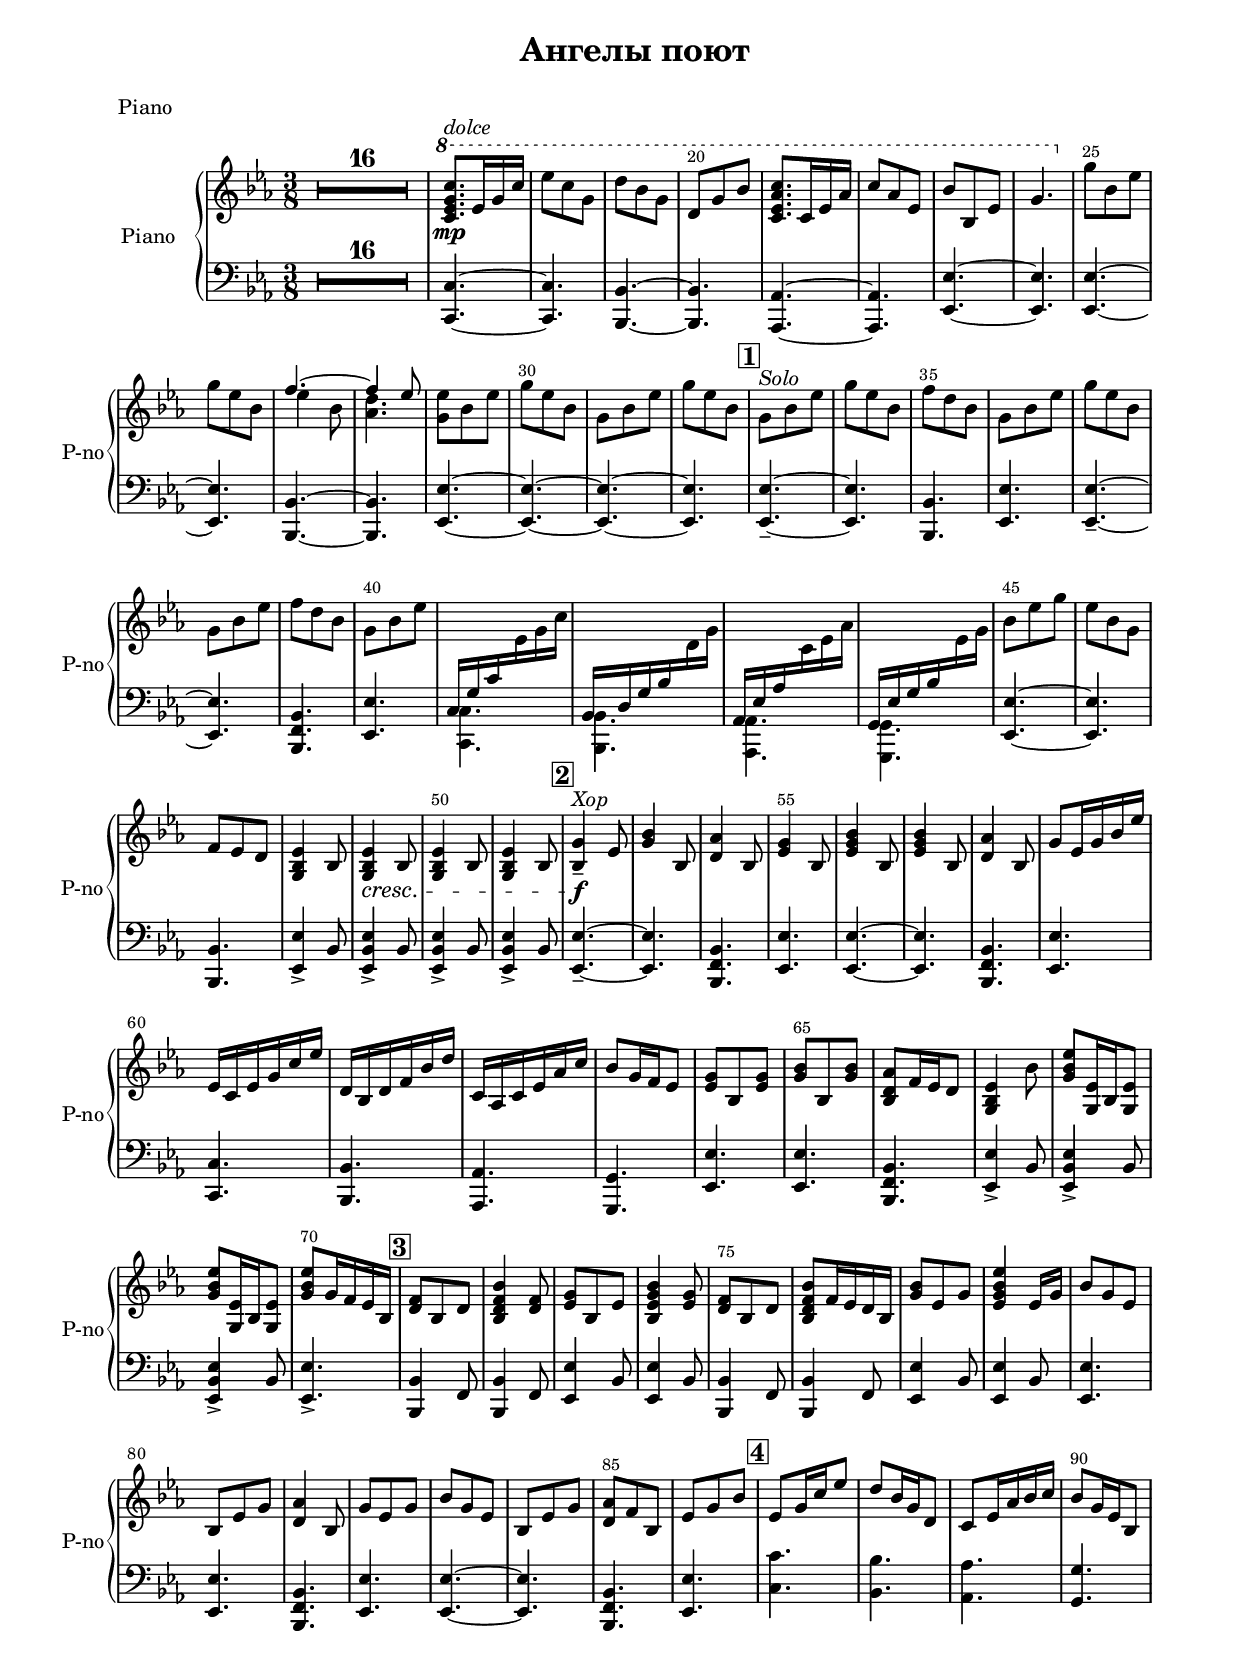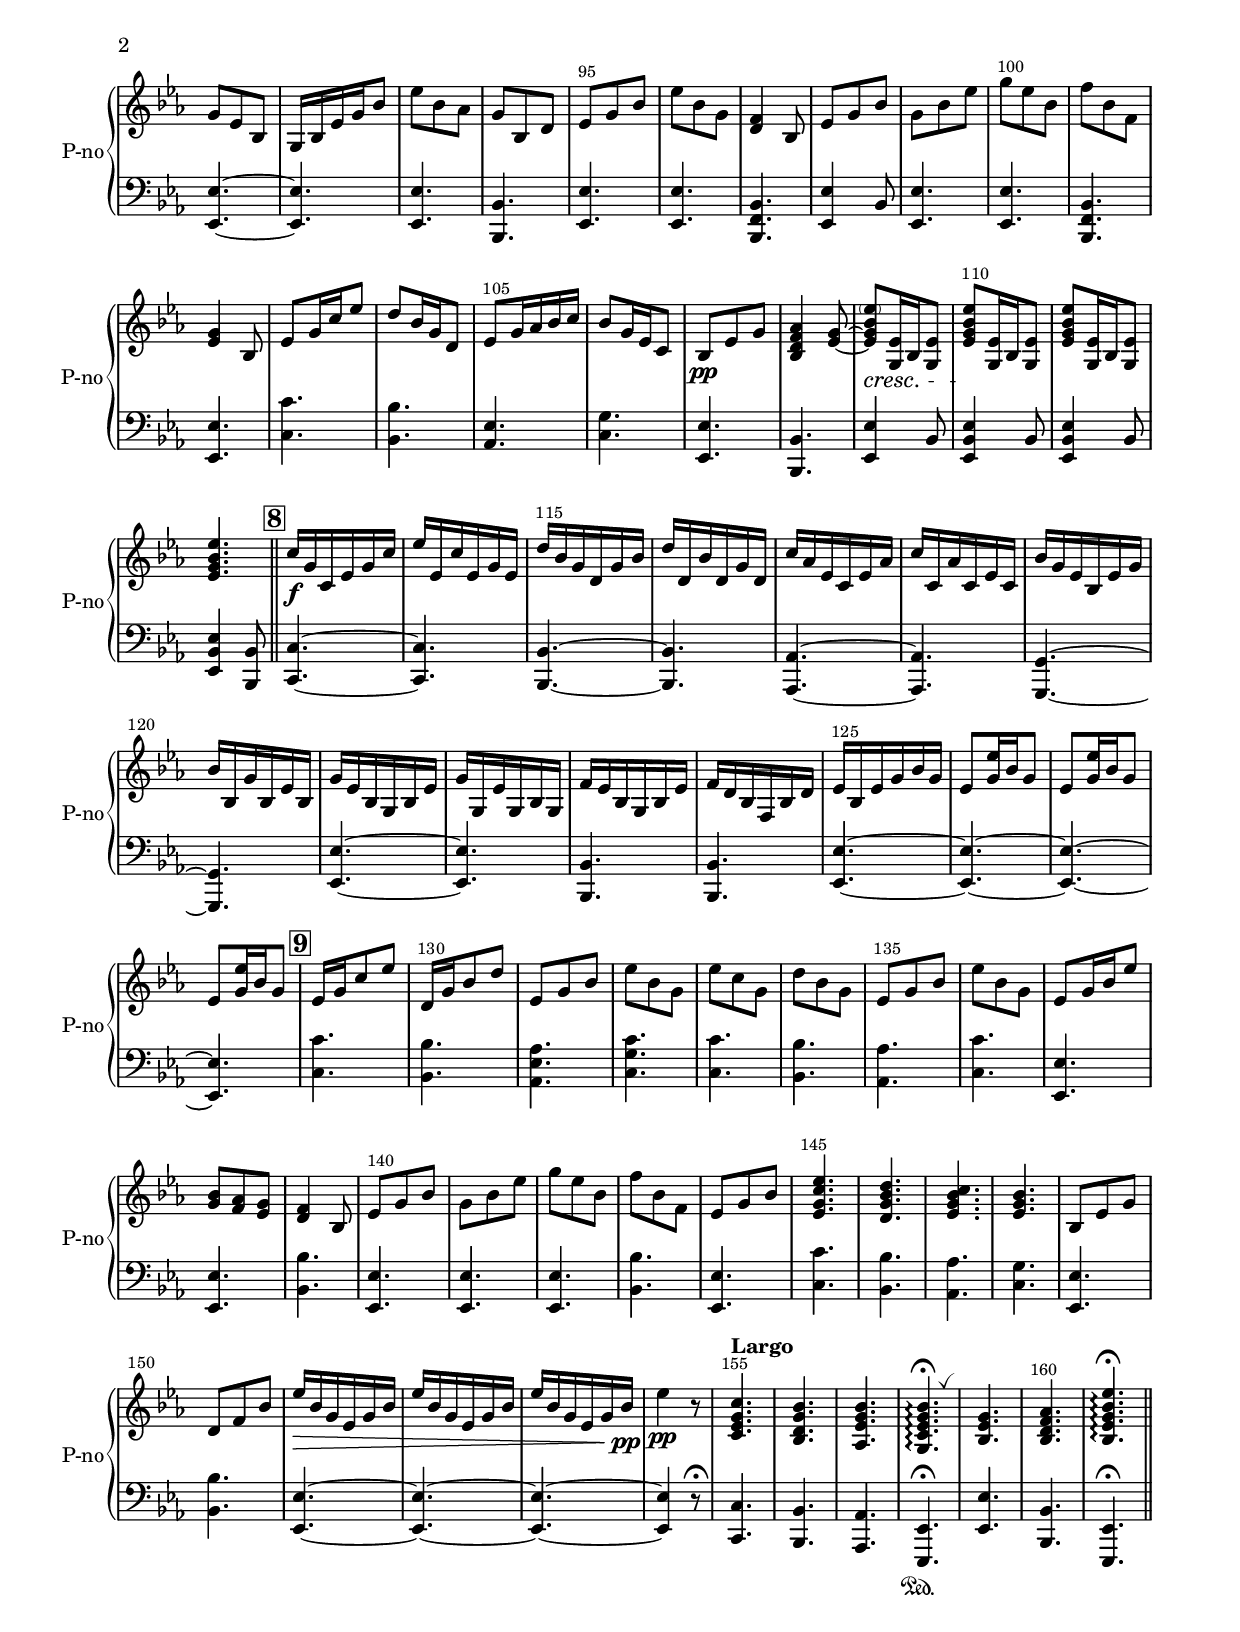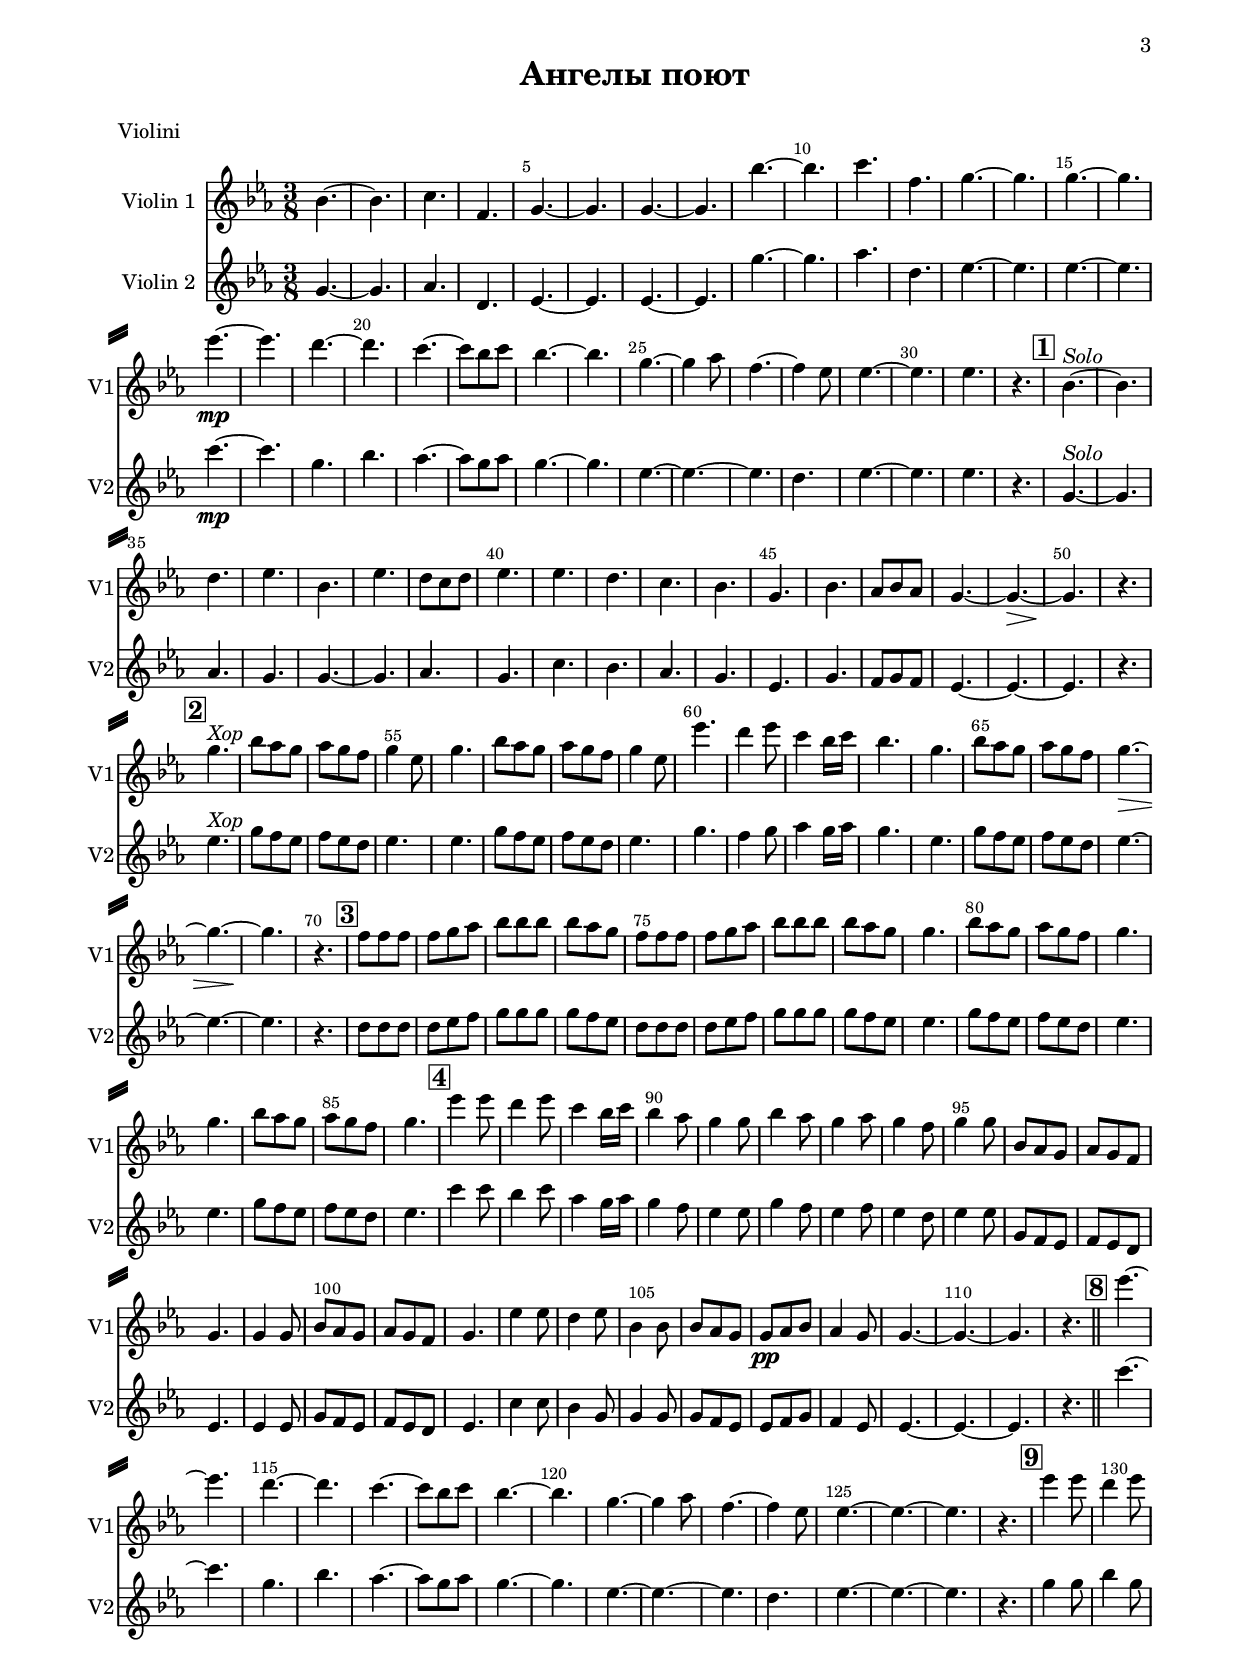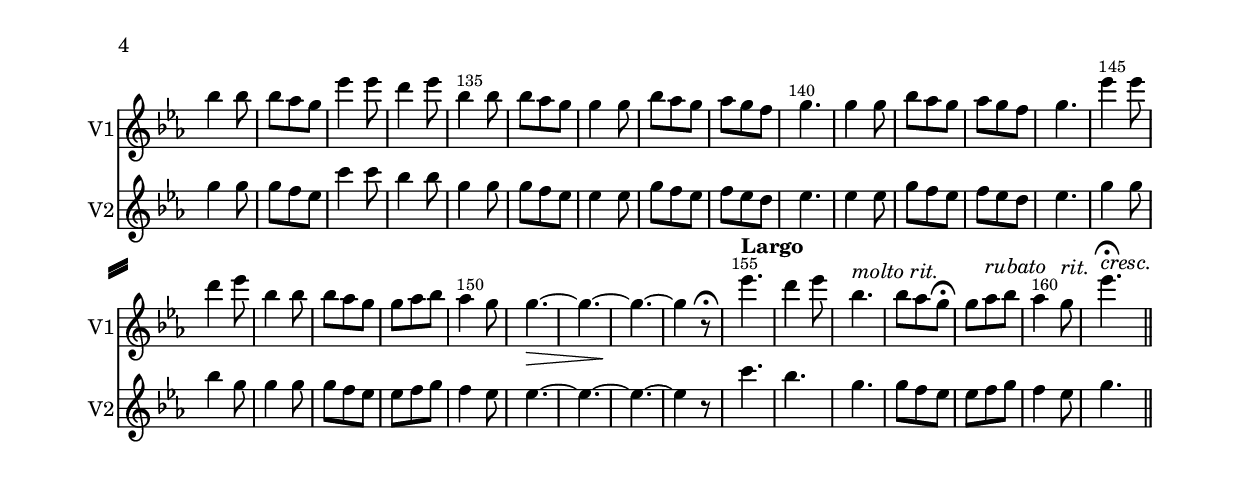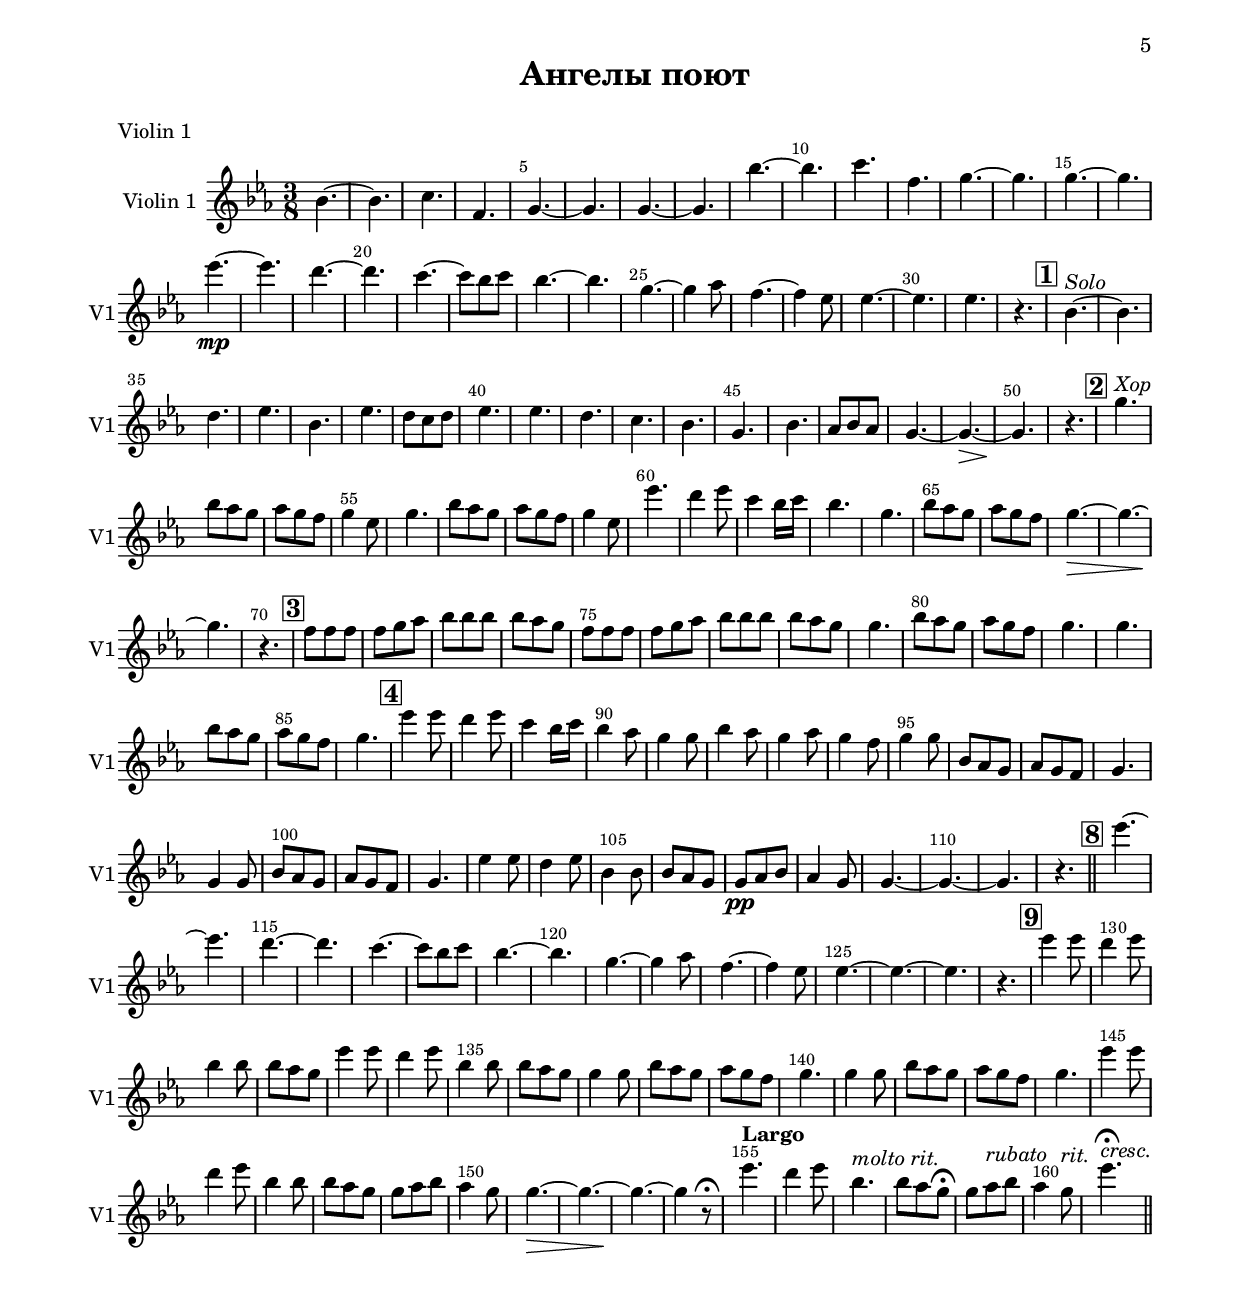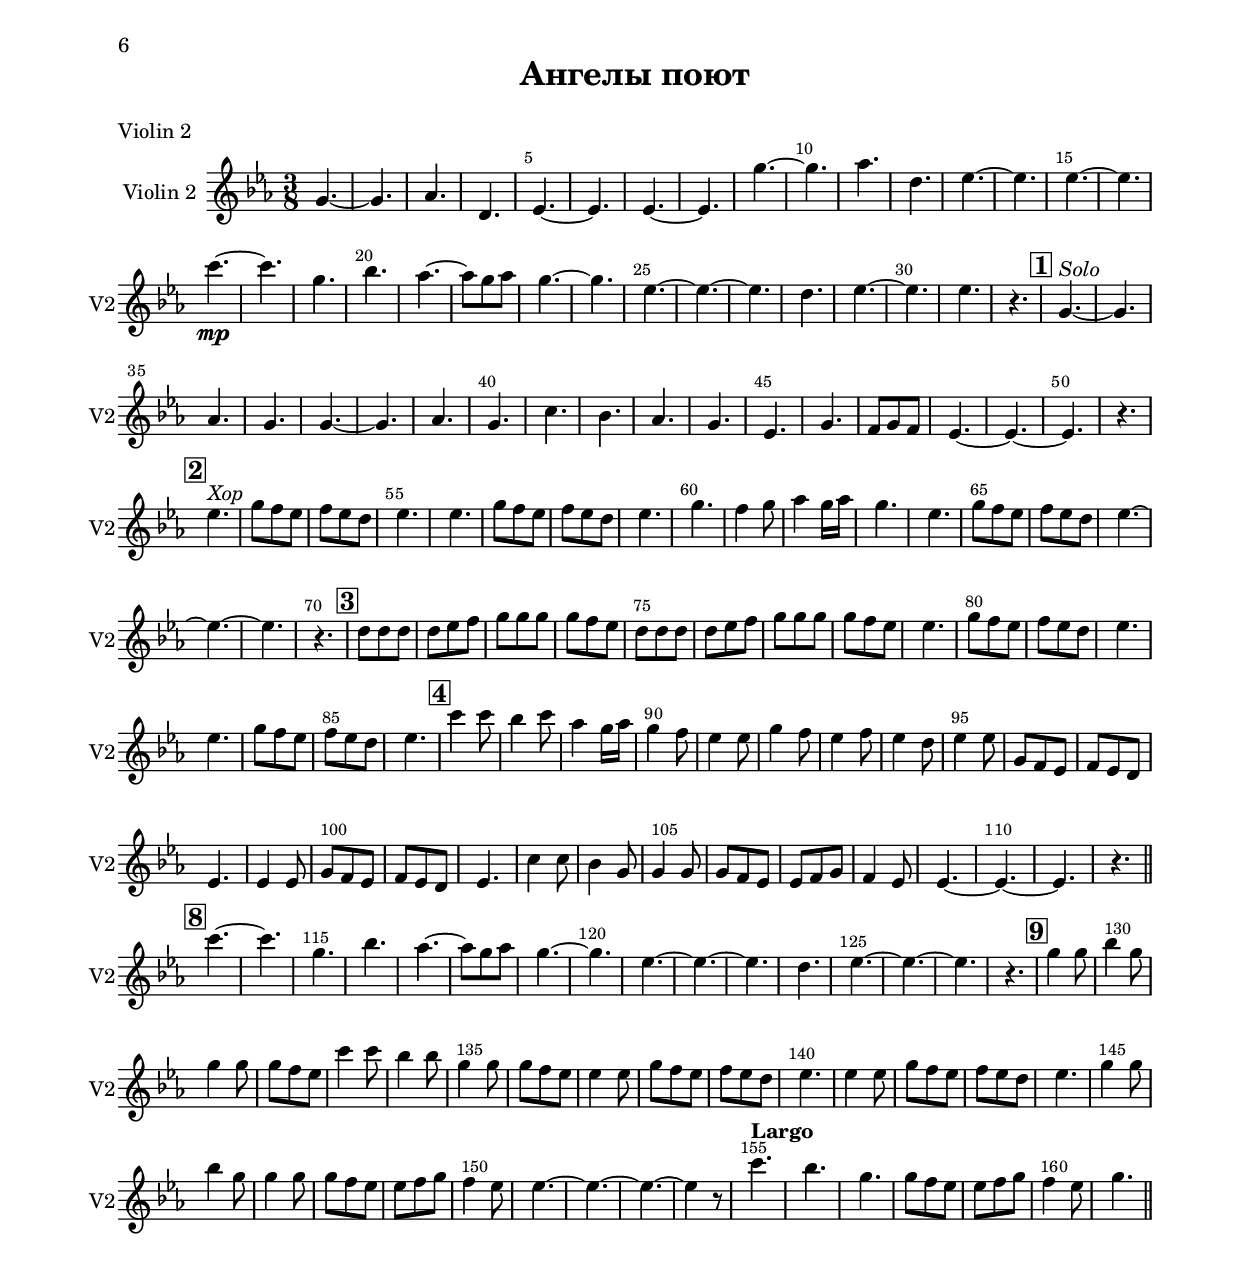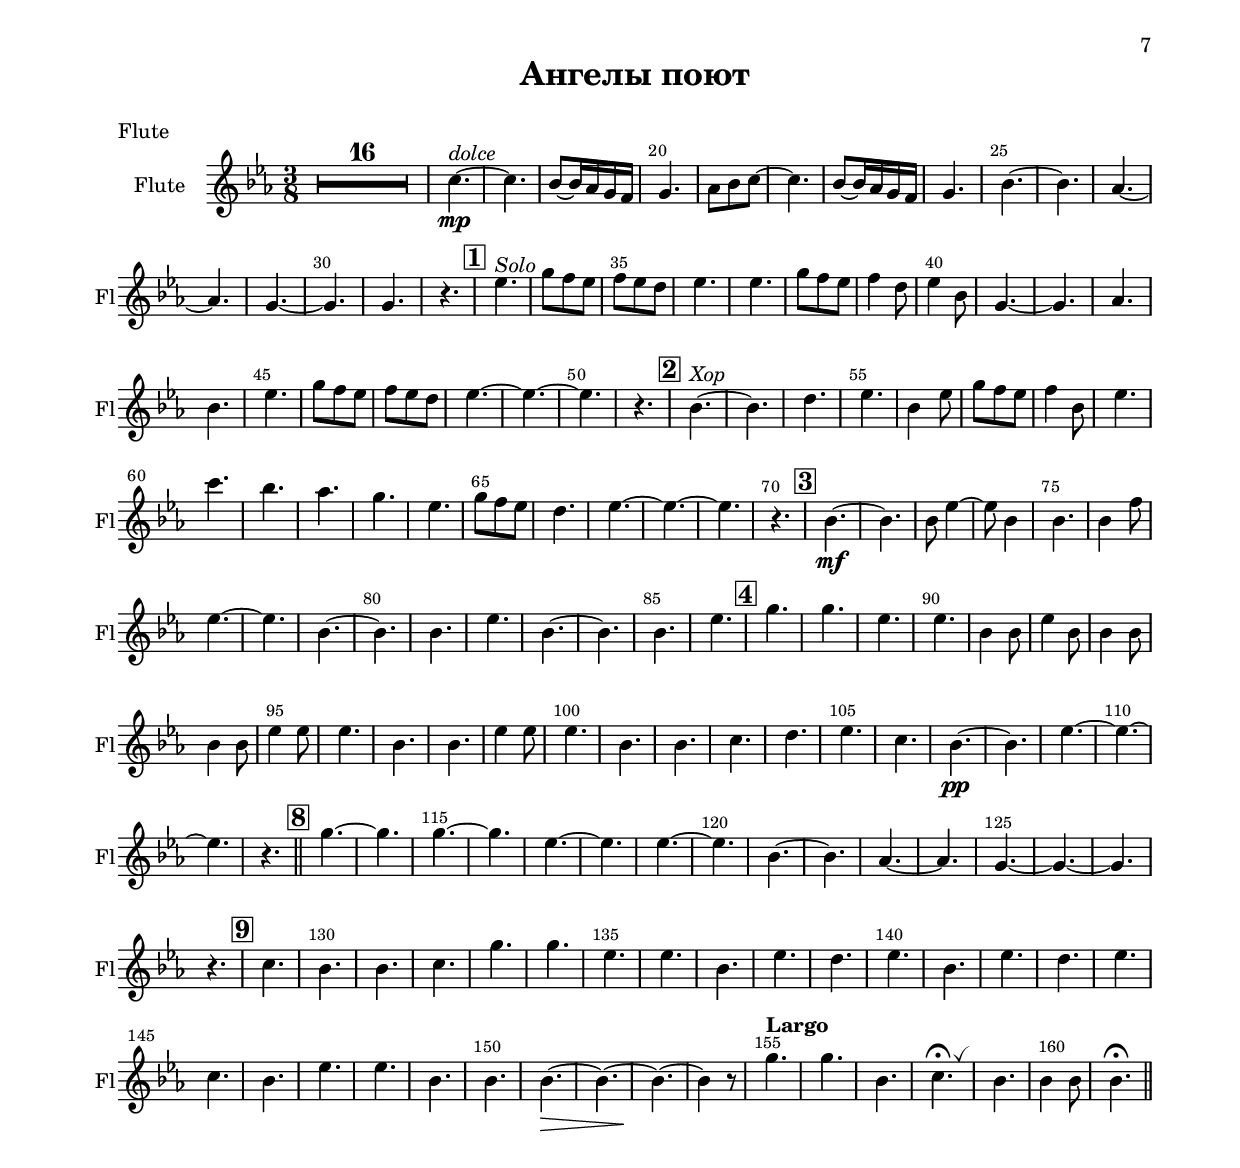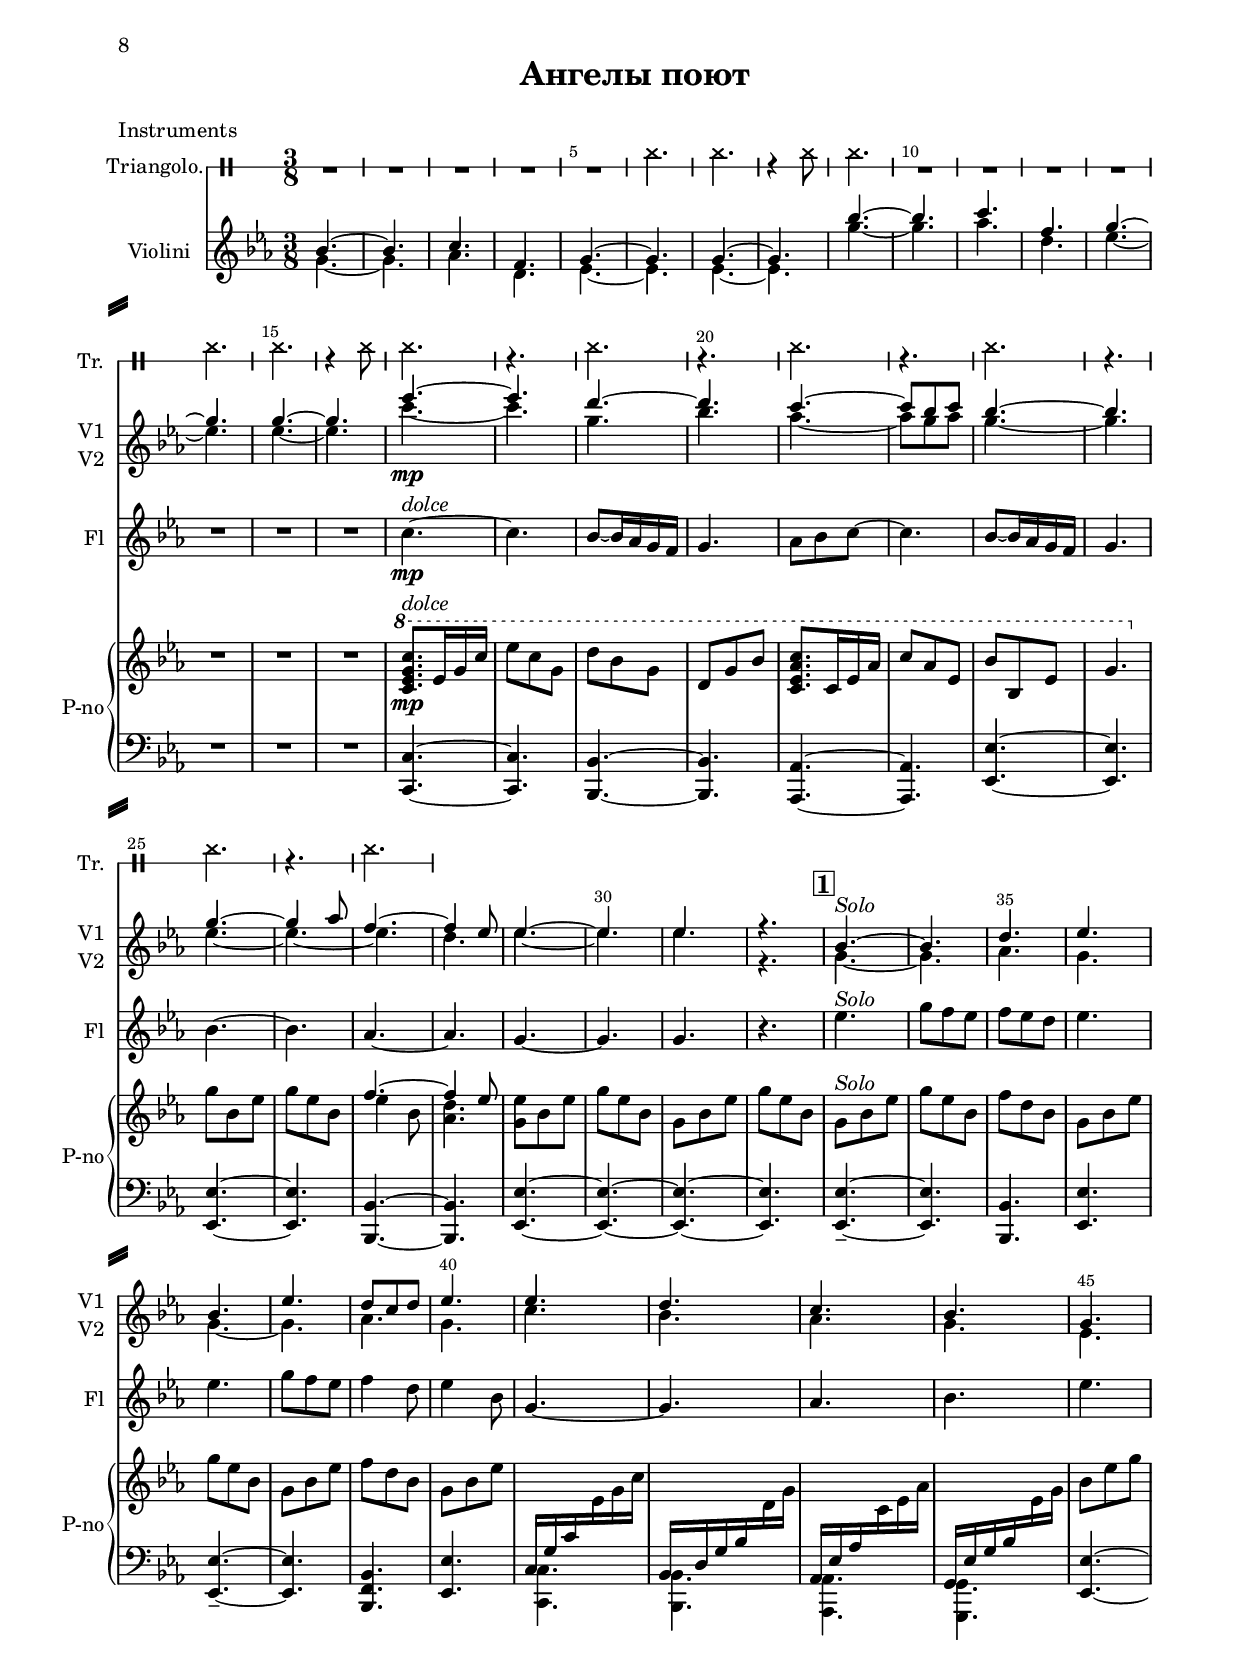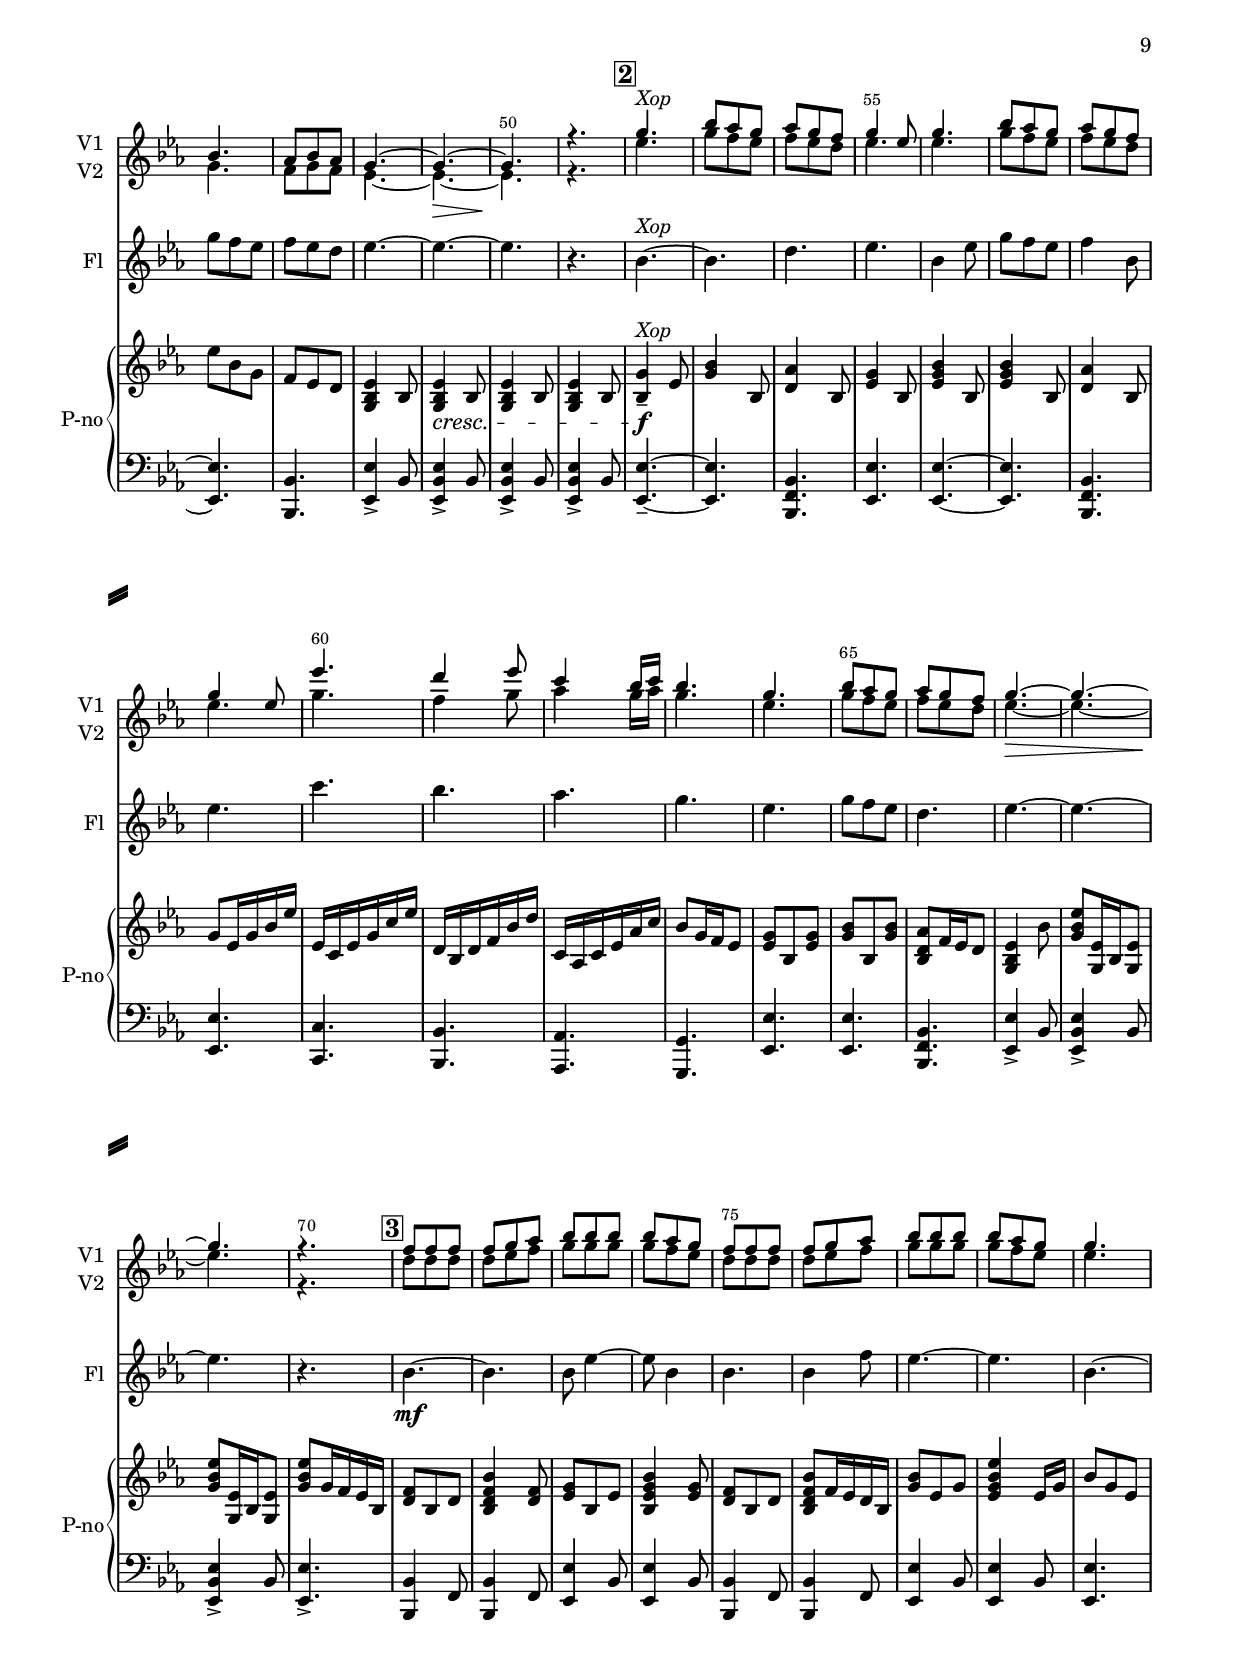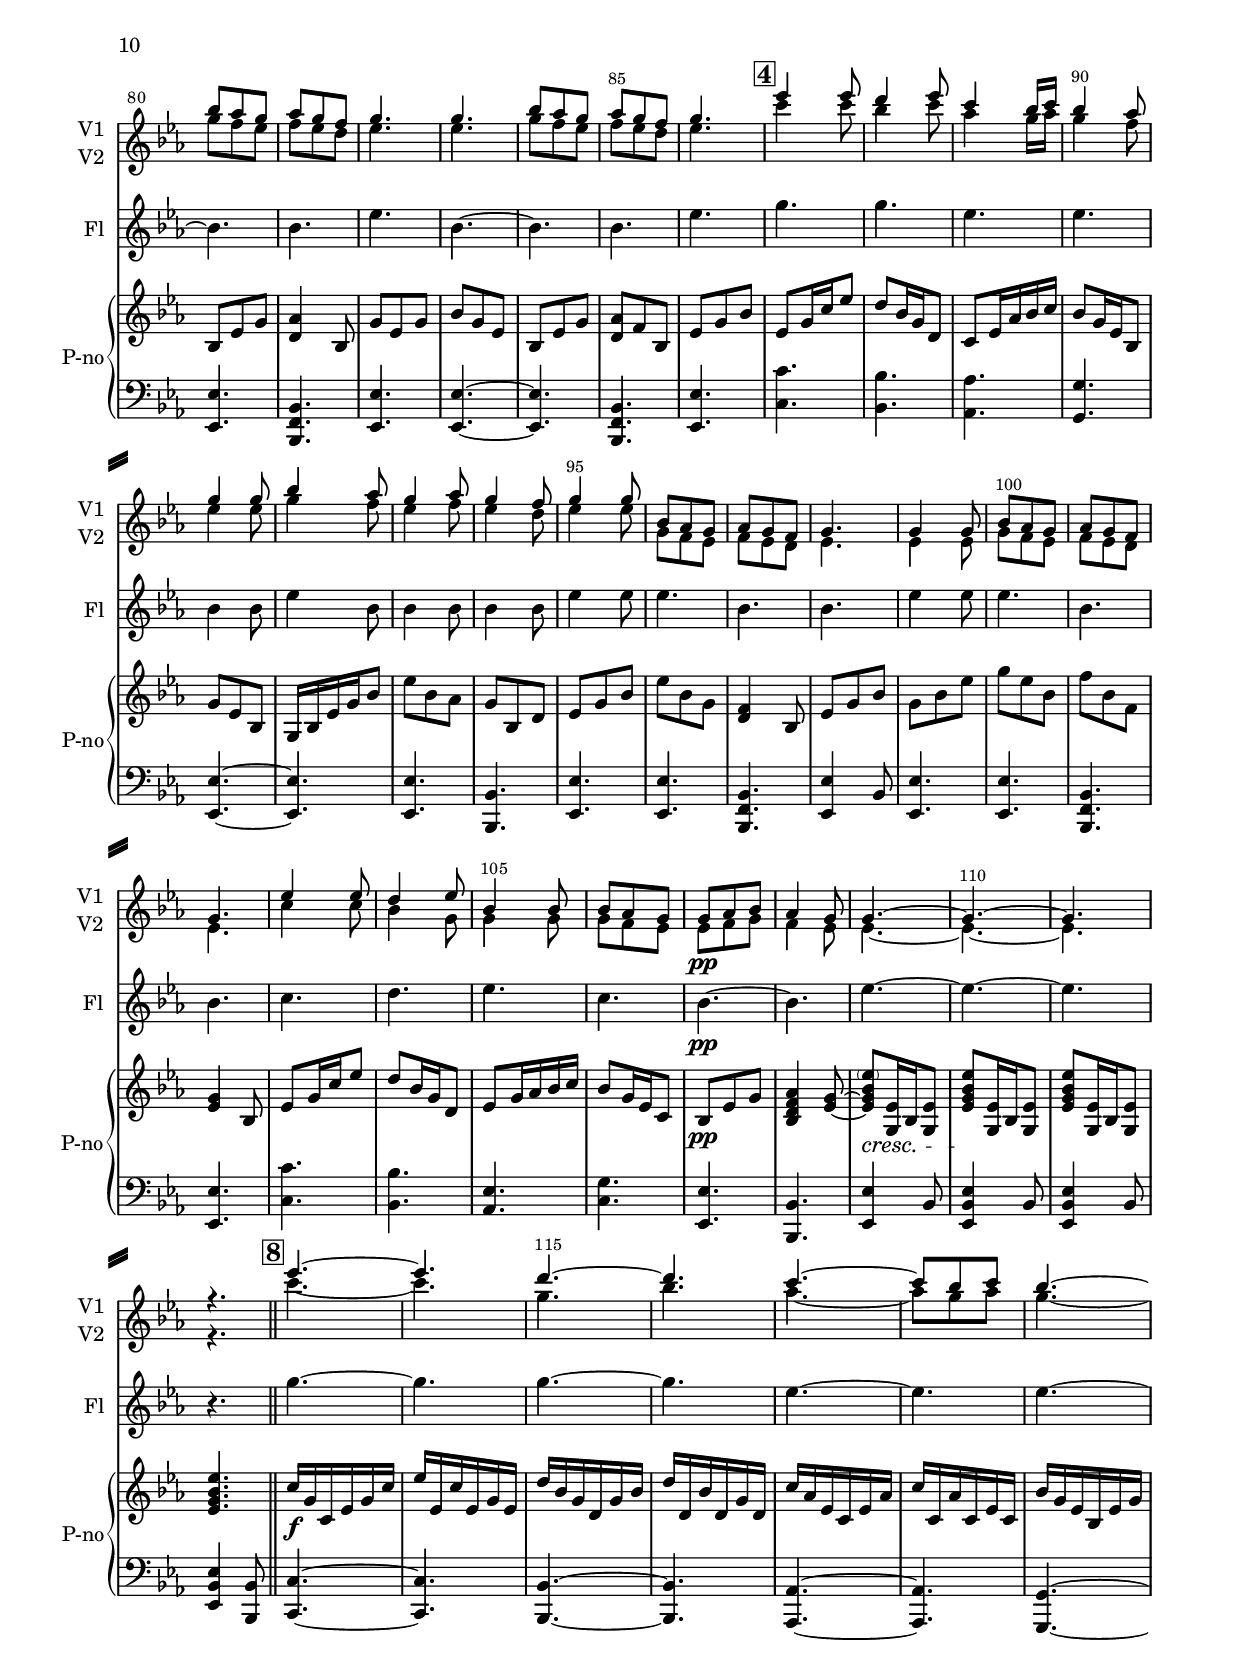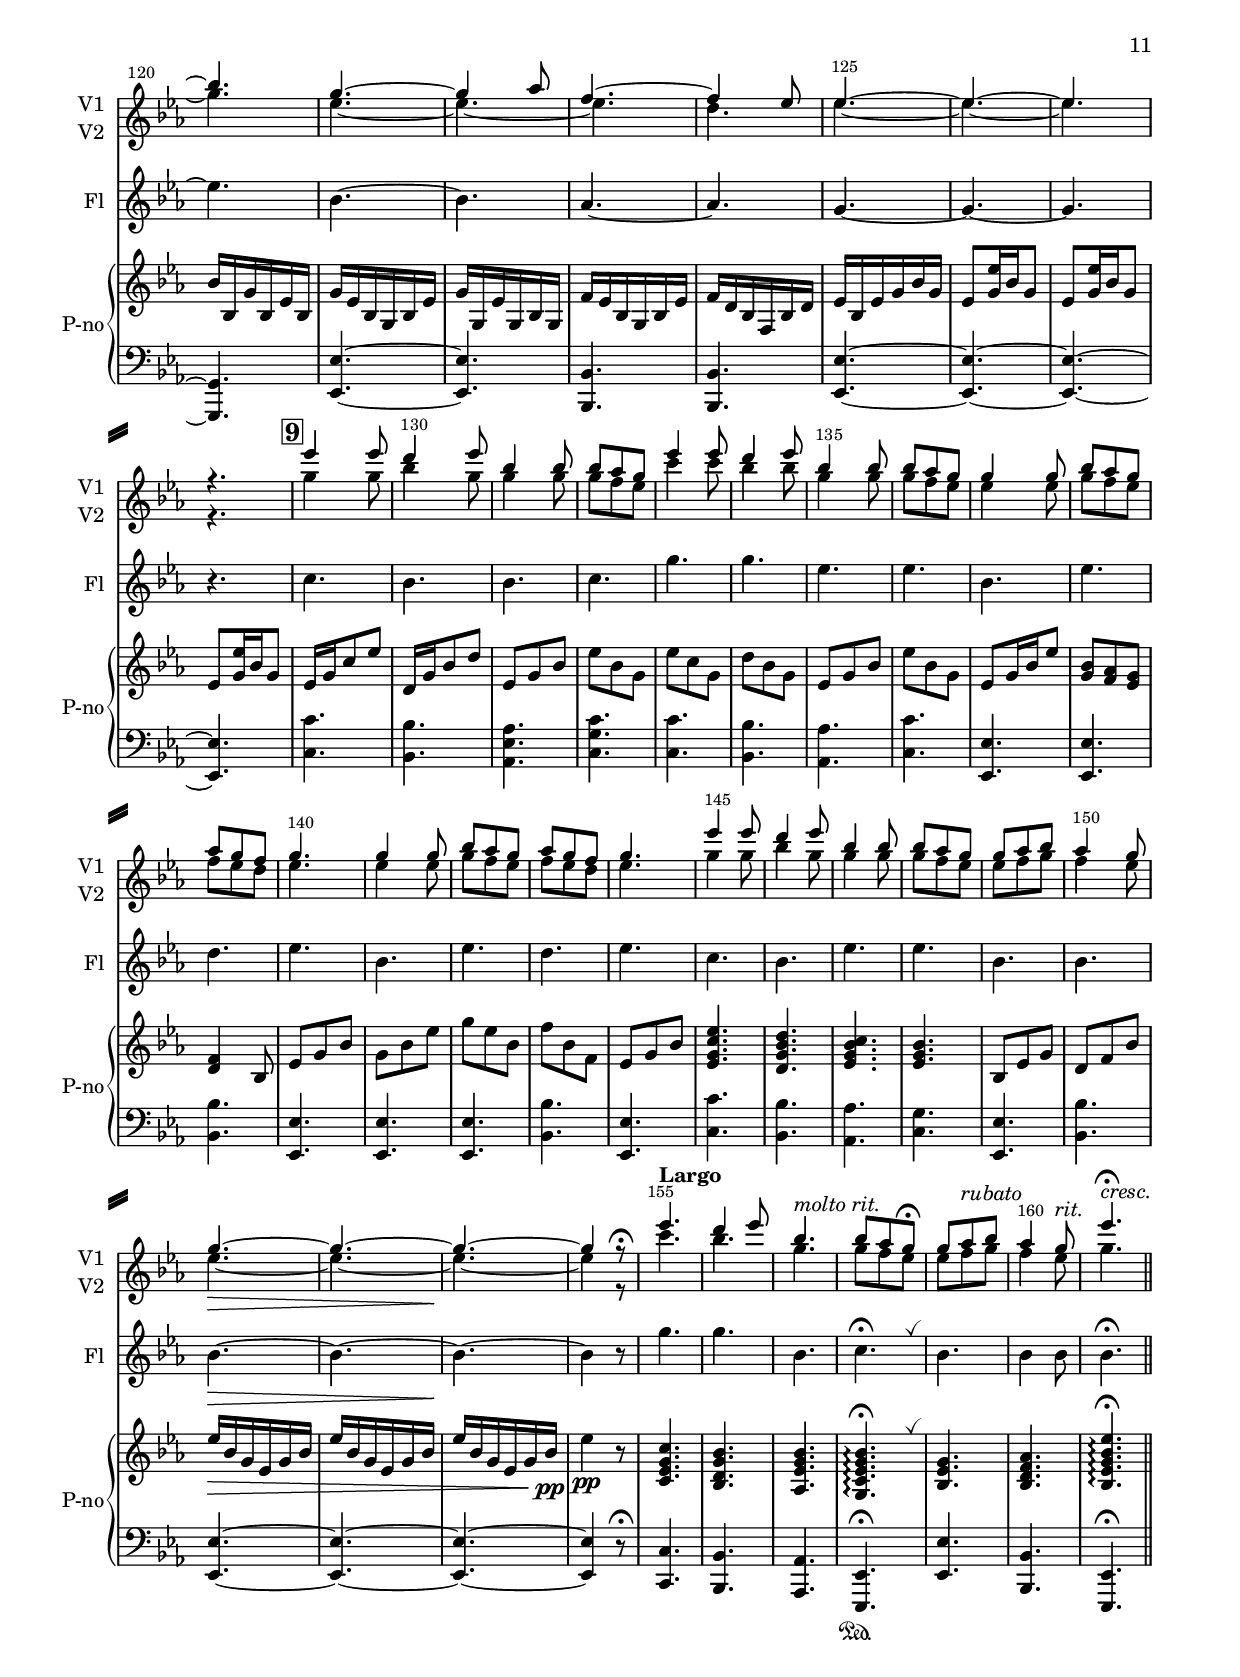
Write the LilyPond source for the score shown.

\version "2.24.0"

% закомментируйте строку ниже, чтобы получался pdf с навигацией
%#(ly:set-option 'point-and-click #f)
#(ly:set-option 'midi-extension "mid")
#(set-default-paper-size "a4")
#(set-global-staff-size 18)

\header {
  title = "Ангелы поют"
  subtitle = " "
  %opus = "№ 140"
  %composer = \markup { \column { "т.: Йозеф Мор, 1816г" "м.: Франц Грубер, 1818г" }}
  %arranger = "перелож для см. хора"
  % Удалить строку версии LilyPond 
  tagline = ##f
}

\paper {
  top-margin = 10
  left-margin = 20
  right-margin = 15
  bottom-margin = 14
  indent = 15
  %system-separator-markup = \slashSeparator
  %ragged-bottom = ##f
}

%make visible number of every 2-nd bar
secondbar = {
  \override Score.BarNumber.break-visibility = #end-of-line-invisible
  \override Score.BarNumber.X-offset = #1
  \override Score.BarNumber.self-alignment-X = #LEFT
  \set Score.barNumberVisibility = #(every-nth-bar-number-visible 5)
}

globali = {
  \key e \major
  \time 3/8
  \secondbar
  \set Score.skipBars = ##t
  \override MultiMeasureRest.expand-limit = #3
}

global = {
  \globali
  \autoBeamOff
}

%use this as temporary line break
abr = { \break }

% uncommend next line when finished
abr = {}

%once hide accidental (runaround for cadenza
nat = { \once \hide Accidental }
breathes = { \once \override BreathingSign.text = \markup { \musicglyph "scripts.tickmark" } \breathe }

markss = \relative c' {
  \set Score.rehearsalMarkFormatter = #format-mark-box-numbers
  s4.*16
  s4.\mp
  s4.*15
  \mark 1
  s4.^\markup\italic"Solo"
  
  s4.*18
  \mark 2
  s4.^\markup\italic"Хор"
  s4.*18
  \mark 3
  s4.*16
  \mark 4
  s4.*26
  \tag #'BR { 
  \mark 5
  s4.^\markup\bold "Ярко"
  s4.*18
  \mark 6
  s4.*16
  \mark 7
  s4.*26
  }
  \tag #'NOBR { 
  \bar "||" }
  \mark 8
  s4.*16
  \mark 9
  s4.*26
  \tempo "Largo"
  s4.*7
  \bar "||"
}

cimbpart = \drummode {
  R4.*5
  hh4.
  hh4.
  r4 hh8
  hh4.
  R4.*4
  hh4.
  hh4.
  r4 hh8
  hh4.
  r
  hh
  r
  hh
  r
  hh
  r
  hh
  r
  hh
}

drumPart = \new DrumStaff  \with {
        instrumentName = "Triangolo."
        shortInstrumentName = "Tr."
        midiInstrument = "tinkle bell"
%        drumStyleTable = #percussion-style
        \override StaffSymbol.line-count = #1
%        \hide Stem
      }
{
  \cimbpart
}


violinone = \relative c'' {
  \globali
  b4.~ |
  b |
  cis |
  fis, |
  gis~ |
  gis |
  gis~ |
  gis |
  b'~ |
  b |
  cis |
  fis, |
  gis~ |
  gis |
  gis~ |
  gis |
  
  
 % \ottava #1
  e'4.~ |
  e |
  dis~ |
  dis |
  cis ~ |
  cis8 b cis |
  b4.~ | 
  b \abr
 % \ottava #0
  
  gis4.~ |
  gis4 a8 |
  fis4.~ |
  fis4 e8 |
  e4.~ |
  e | \abr
  
  e4. |
  r |
  b~ |
  b |
  dis |
  e | \abr
  
  % page 2
  b |
  e |
  dis8 cis dis |
  e4. |
  e |
  dis | \abr
  
  cis |
  b |
  gis |
  b |
  a8 b a |
  gis4.~ | \abr
  
  gis~\> |
  gis\! |
  r |
  gis' |
  b8 a gis |
  a gis fis | \abr
  
  % page 3
  gis4 e8 |
  gis4. |
  b8 a gis |
  a gis fis |
  gis4 e8 |
  %\ottava 1 
  e'4. |
  dis4 e8 | \abr
  
  cis4 b16 cis |
  b4. |
  gis |
  b8 a gis |
  a gis fis |
  gis4.~\> |
  gis~ | \abr
  
  gis\! | 
  %\ottava 0
  r |
  %\ottava 1
  fis8 fis fis |
  fis gis a |
  b b b |
  b a gis | \abr
  
  % page 4
  fis fis fis |
  fis gis a |
  b b b |
  b a gis |
  gis4. |
  b8 a gis | \abr
  
  a gis fis |
  gis4. |
  gis |
  b8 a gis |
  a gis fis |
  gis4. |
  e'4 e8 | \abr
  
  dis4 e8 |
  cis4 b16 cis |
  b4 a8 |
  gis4 gis8 |
  b4 a8 |
  gis4 a8 |
  gis4 fis8 | \abr
  
  % page 5
  gis4 gis8 |
  %\ottava 0
  b, a gis |
  a gis fis |
  gis4. |
  gis4 gis8 |
  b a gis | \abr
  
  a gis fis |
  gis4. |
  e'4 e8 |
  dis4 e8 |
  b4 b8 |
  b a gis | \abr
  
  gis\pp a b |
  a4 gis8 |
  gis4.~ |
  gis~ |
  gis |
  r | \abr
  
  %page 6
  \tag #'BR {  gis'4.\f |
  b8 a gis |
  a gis fis |
  gis4 e8 |
  gis4. |
  b8 a gis | \abr
  
  a gis fis |
  gis4 e8 |
  e'4. |
  dis4 e8 |
  cis4 b16 cis |
  b4. | \abr
  
  gis4. |
  b8 a gis |
  a gis fis |
  gis4.~ |
  gis~ |
  gis | \abr
  
  % page 7
  r4.
  fis8 fis fis |
  fis gis a |
  b b b |
  b a gis |
  fis fis fis | \abr
  
  fis gis a |
  b b b |
  b a gis |
  gis4. |
  b8 a gis |
  a gis fis | \abr
  
  gis4. |
  gis |
  b8 a gis |
  a gis fis |
  gis4. |
  e4 e8 | \abr
  
  %page 8
  dis4 dis8 |
  cis4 b16 cis |
  b4 a8 |
  gis4 gis8 |
  b4 a8 |
  gis4 a8 | \abr
  
  gis4 fis8 |
  gis'4 gis8 |
  b a gis |
  a gis fis |
  gis4. |
  gis4 gis8 | \abr
  
  b a gis |
  a gis fis |
  gis4. |
  e'4 e8 |
  dis4 e8 |
  b4 b8 | \abr
  
  %page 9
  b a gis |
  gis a b |
  a4 gis8 |
  gis4.~\> |
  gis~ |
  gis\! | \abr
  
  r } |
  %\ottava 1
  e'4.~ |
  e |
  dis~ |
  dis |
  cis~ | \abr
  
  cis8 b cis |
  b4.~ |
  b | 
  %\ottava 0 |
  gis4.~ |
  gis4 a8 |
  fis4.~ | \abr
  
  %page 10
  fis4 e8 |
  e4.~ |
  e ~ |
  e |
  r |
  %\ottava 1 
  e'4 e8 | \abr
  
  dis4 e8 |
  b4 b8 |
  b a gis |
  e'4 e8 |
  dis4 e8 |
  b4 b8 | \abr
  
  b a gis |
  gis4 gis8 |
  b a gis |
  a gis fis |
  gis4. |
  gis4 gis8 | \abr
  
  %page 11
  b a gis |
  a gis fis |
  gis4. |
  e'4 e8 |
  dis4 e8 |
  b4 b8 | \abr
  
  b a gis |
  gis a b |
  a4 gis8 |
  gis4.~\> |
  gis~ |
  gis~\! | \abr
  
  gis4 r8\fermata |
  e'4. |
  dis4 e8 |
  b4.^\markup\italic"molto rit." |
  b8 a gis\fermata |
  gis a^\markup\italic"rubato" b |
  a4 gis8^\markup\italic"rit." |
  e'4.\fermata^\markup\italic"cresc." |
  \bar "||"
  
}

violintwo = \relative c'' {
  \globali
  gis4.~ |
  gis |
  a |
  dis, |
  e~ |
  e |
  e~ |
  e |
  gis'~ |
  gis |
  a |
  dis, |
  e~ |
  e |
  e~ |
  e |
  
  
  
  cis'4.~ |
  cis |
  gis |
  b |
  a~ |
  a8 gis a |
  gis4.~
  gis
  
  e4.~ |
  e~ |
  e |
  dis |
  e~ |
  e
  
  e |
  r |
  gis,~ |
  gis |
  a |
  gis |
  
  gis~ |
  gis |
  a |
  gis |
  cis |
  b |
  
  a |
  gis |
  e |
  gis |
  fis8 gis fis |
  e4.~ |
  
  e~ |
  e |
  r |
  e' |
  gis8 fis e |
  fis e dis |
  
  %page 3
  e4. |
  e |
  gis8 fis e |
  fis e dis |
  e4. |
  gis  |
  fis4 gis8 |
  
  a4 gis16 a |
  gis4. |
  e |
  gis8 fis e |
  fis e dis |
  e4.~ |
  e~ |
  
  e |
  r |
  dis8 dis dis |
  dis e fis |
  gis gis gis |
  gis fis e |
  
  %page 4
  dis dis dis |
  dis e fis |
  gis gis gis |
  gis fis e |
  e4. |
  gis8 fis e |
  
  fis e dis |
  e4. |
  e |
  gis8 fis e |
  fis e dis |
  e4. 
  cis'4 cis8 |
  
  b4 cis8 |
  a4 gis16 a |
  gis4 fis8 |
  e4 e8 |
  gis4 fis8 |
  e4 fis8 |
  e4 dis8 |
  
  %page 5
  e4 e8 |
  gis,8 fis e |
  fis e dis |
  e4. |
  e4 e8 |
  gis fis e |
  
  fis e dis |
  e4. |
  cis'4 cis8 |
  b4 gis8 |
  gis4 gis8 |
  gis fis e |
  
  e fis gis |
  fis4 e8 |
  e4.~ |
  e~ |
  e |
  r |
  
  %page 6
  \tag #'BR {  e'4. |
  gis8 fis e |
  fis e dis |
  e4. |
  e |
  gis8 fis e |
  
  fis e dis |
  e4. |
  gis |
  fis4 gis8 |
  a4 gis16 a |
  gis4. |
  
  e4. |
  gis8 fis e |
  fis e dis |
  e4.~ |
  e~ |
  e |
  
  %page 7
  r |
  dis8 dis dis |
  dis e fis |
  gis gis gis |
  gis fis e |
  dis dis dis |
  
  dis e fis |
  gis gis gis |
  gis fis e |
  e4. |
  gis8 fis e |
  fis e dis |
  
  e4. |
  e |
  gis8 fis e |
  fis e dis |
  e4. |
  gis,4 gis8 |
  
  %page 8
  b4 gis8 |
  a4 gis16 a |
  gis4 fis8 |
  e4 e8 |
  gis4 fis8 |
  e4 fis8 |
  
  e4 dis8 |
  e'4 e8 |
  gis fis e |
  fis e dis |
  e4. |
  e4 e8 |
  
  gis fis e |
  fis e dis |
  e4. |
  gis4 gis8 |
  b4 gis8 |
  gis4 gis8 |
  
  %page 9
  gis fis e |
  e fis gis |
  fis4 e8 |
  e4.~ |
  e~ |
  e |
  
  r } |
  cis'4.~ |
  cis |
  gis |
  b |
  a~ |
  
  a8 gis a |
  gis4.~ |
  gis |
  e~ |
  e~ |
  e |
  
  %page 10
  dis4. |
  e~ |
  e~ |
  e |
  r |
  gis4 gis8 |
  
  b4 gis8 |
  gis4 gis8|
  gis fis e |
  cis'4 cis8 |
  b4 b8 |
  gis4 gis8 |
  
  gis fis e |
  e4 e8 |
  gis fis e |
  fis e dis |
  e4. |
  e4 e8 |
  
  %page 11
  gis fis e |
  fis e dis |
  e4. | gis4 gis8 |
  b4 gis8 |
  gis4 gis8 |
  
  gis fis e |
  e fis gis |
  fis4 e8 |
  e4.~ |
  e~ |
  e~ |
  
  e4 r8 |
  cis'4. |
  b |
  gis |
  gis8 fis e |
  e fis gis |
  fis4 e8 |
  gis4.
}

flute = \relative c'' {
  \globali
  R4.*16
  
  cis4.~^\markup\italic"dolce" |
  cis |
  b8~ b16 a gis fis |
  gis4. |
  a8 b cis~ |
  cis4. |
  b8~ b16 a gis fis |
  gis4.
  
  b4.~ 
  b |
  a~ |
  a |
  gis~ |
  gis
  
  gis |
  r |
  e' |
  gis8 fis e |
  fis e dis |
  e4.
  
  %page 2
  e4. |
  gis8 fis e |
  fis4 dis8 |
  e4 b8 |
  gis4.~ |
  gis |
  
  a |
  b |
  e |
  gis8 fis e |
  fis e dis |
  e4.~ |
  
  e~ |
  e |
  r |
  b~ |
  b |
  dis |
  
  %page 3
  e |
  b4 e8 |
  gis fis e |
  fis4 b,8 |
  e4. |
  cis' |
  b |
  
  a |
  gis |
  e |
  gis8 fis e |
  dis4. |
  e~ |
  e ~ |
  
  e |
  r |
  b4.\mf~ |
  b |
  b8 e4~ |
  e8 b4 |
  
  %page 4
  b4. |
  b4 fis'8 |
  e4.~ |
  e |
  b~ |
  b |
  
  b |
  e |
  b~ |
  b |
  b |
  e |
  gis |
  
  gis |
  e |
  e |
  b4 b8 |
  e4 b8 |
  b4 b8 |
  b4 b8 |
  
  %page 5
  e4 e8 |
  e4. |
  b |
  b |
  e4 e8 |
  e4. |
  
  b |
  b |
  cis |
  dis |
  e |
  cis |
  
  b\pp~ |
  b |
  e~ |
  e~ |
  e |
  r
  
  %page 6
  \tag #'BR {  b4.\f |
  e |
  dis8 e fis |
  e4. |
  b |
  e |
  
  dis8 e fis |
  e4 b8 |
  cis4. |
  b |
  a |
  e' |
  
  b~ |
  b |
  dis8 e fis |
  e4.~ |
  e~ |
  e |
  
  %page 7
  r |
  b~ |
  b |
  e~ |
  e8 b4 |
  b4.~ |
  
  b4 fis'8 |
  e4. |
  e |
  b~ |
  b |
  dis8 e fis |
  
  e4. |
  b |
  e |
  dis8 e fis |
  e4. |
  cis |
  
  %page 8
  b |
  e~ |
  e |
  e~ |
  e~ |
  e |
  
  b |
  e4 e8 |
  gis fis e |
  fis e dis |
  e4. |
  e4 e8 |
  
  gis fis e |
  fis e dis |
  e4. |
  cis' |
  gis |
  e |
  
  %page 9
  b |
  b |
  dis |
  e~ |
  e~ |
  e |
  
  r } |
  gis4.~ |
  gis |
  gis~ |
  gis |
  e~ |
  
  e |
  e~ |
  e |
  b~ |
  b |
  a~ |
  
  %page 10
  a |
  gis~ |
  gis~ |
  gis |
  r |
  cis |
  
  b |
  b |
  cis |
  gis' |
  gis |
  e |
  
  e |
  b |
  e |
  dis |
  e |
  b
  
  %page 11
  e |
  dis |
  e |
  cis |
  b |
  e |
  
  e |
  b |
  b |
  b~\> |
  b~ |
  b~\! |
  
  b4 r8
  gis'4. |
  gis |
  b, |
  cis\fermata  \breathes |
  b |
  b4 b8 |
  b4.\fermata
}

toleft = \change Staff="left"
toright = \change Staff="right"

toup = { \showStaffSwitch \toright}
todown = { \hideStaffSwitch \toleft}

right = \relative c'' {
  \globali
  R4.*16
  \ottava 1
  <cis e gis cis>8.^\markup\italic"dolce" e16 gis cis |
  e8 cis gis |
  dis' b gis |
  dis gis b |
  <cis, e a cis>8. cis16 e a |
  cis8 a e |
  b' b, e |
  gis4.
  \ottava 0
  
  gis8 b, e |
  gis e b |
  << fis'4.~ \\ {e4 b8 } >>
  << {fis'4 e8 } \\ <dis a>4. >>
  <e gis,>8 b e |
  gis e b |
  
  gis8 b e |
  gis e b |
  gis b e |
  gis e b |
  fis' dis b |
  gis b e |
  
    
  %page 2
  gis e b
  gis b e |
  fis dis b |
  gis b e |
  \toleft cis,,16 gis' cis \toright e gis cis |
  \toleft b,, dis gis b \toright dis gis |
  
  \toleft a,, e' a \toright cis e a |
  \toleft gis,, e' gis b \toright e gis |
  b8 e gis |
  e b gis |
  fis e dis |
  <e b gis>4 b8 |
  
  <e b gis>4\cresc b8 |
  <e b gis>4 b8 |
  <e b gis>4 b8 |
  <gis' b,>4--\f e8 |
  <gis b>4 b,8 |
  <dis a'>4 b8 |
    
  %page 3
  <e gis>4 b8 |
  <e gis b>4 b8 |
  <e gis b>4 b8 |
  <dis a'>4 b8 |
  gis'8 e16 gis b e |
  e, cis e gis cis e |
  dis, b dis fis b dis |
  
  cis, a cis e a cis |
  b8 gis16 fis e8 |
  <e gis>8 b <e gis> |
  <gis b> b, <gis' b> |
  <b, dis a'> fis'16 e dis8 |
  <e b gis>4 b'8 |
  <gis b e> <e gis,>16 b <e gis,>8 |
  
  <gis b e> <e gis,>16 b <e gis,>8 |
  <gis b e> gis16 fis e b |
  <dis fis>8 b dis |
  <b dis fis b>4 <dis fis>8 |
  <e gis>8 b e |
  <b e gis b>4 <e gis>8 |
  
  %page 4
  <dis fis> b dis |
  <b dis fis b> fis'16 e dis b |
  <gis' b>8 e gis |
  <e gis b e>4 e16 gis |
  b8 gis e |
  b e gis |
  
  <a dis,>4 b,8 |
  gis'8 e gis |
  b gis e |
  b e gis |
  <dis a'> fis b, |
  e gis b |
  e, gis16 cis e8 |
  
  dis8 b16 gis dis8 |
  cis8 e16 a b cis |
  b8 gis16 e b8 |
  gis' e b |
  gis16 b e gis b8 |
  e8 b a |
  gis b, dis |
  
  %page 5
  e8 gis b |
  e b gis |
  <fis dis>4 b,8 |
  e gis b |
  gis b e |
  gis e b |
  
  fis' b, fis |
  <e gis>4 b8 |
  e8 gis16 cis e8 |
  dis8 b16 gis dis8 |
  e8 gis16 a b cis |
  b8 gis16 e cis8 |
  
  b8\pp e gis |
  <a fis dis b>4 <gis e>8~ |
  <e gis b \parenthesize e>\cresc <e gis,>16 b <e gis,>8 |
  <e gis b e>8\! <e gis,>16 b <e gis,>8 |
  <e gis b e>8 <e gis,>16 b <e gis,>8 |
  <e gis b e>4. |
  
  %page 6
  \tag #'BR {  gis8\f b e |
  gis e b |
  fis' dis b |
  gis b e |
  gis e b |
  gis b e |
  
  fis dis b |
  e b gis |
  e gis cis |
  dis b gis |
  a cis e |
  b gis e |
  
  b e16 gis b8 |
  e b gis |
  fis b dis |
  <gis, b e> <e gis,>16 b <e gis,>8 |
  <gis b e> <e gis,>16 b <e gis,>8 |
  <gis b e> <e gis,>16 b <e gis,>8 |
  
  %page 7
  <gis b e>4 e8 |
  <dis fis> b dis |
  <b dis fis b>4 <dis fis>8 |
  <e gis> b e |
  <b e gis b>4 <e gis>8 |
  <dis fis> b dis |
  
  <b e gis b>8 fis'16 e dis b |
  <gis' b>8 e gis |
  <e gis b e>4 e16 gis |
  b8 gis e |
  b e gis |
  <dis a'>4 b8 |
  
  gis' e gis |
  b gis e |
  b e gis |
  <a dis,> fis b, |
  e gis b |
  e, gis16 cis e8 |
  
  %page 8
  dis8 b16 gis dis8 |
  cis e16 a b cis |
  b8 gis16 e b8 |
  gis' e b |
  gis16 b e gis b8 |
  e b a |
  
  gis b, dis |
  e gis b |
  e b gis |
  <dis fis>4 b8 |
  e gis b |
  gis b e |
  
  gis e b |
  e b fis |
  <e gis>4 b8 |
  e gis16 cis e8 |
  dis b16 gis dis8 |
  e gis16 a b cis |
  
  %page 9
  b8 gis16 e cis8 |
  b e gis |
  <a fis dis b>4 << { <gis e>8~ <e gis b e>4 r8 } \\ { s8 r <e gis,>16 b <e gis,>8} >>|
  << { <gis b e>4 r8 } \\ { r8 <e gis,>16 b <e gis,>8 } >>
  << { <gis b e>4 r8 } \\ { r8 <e gis,>16 b <e gis,>8 } >>
  
  <gis b e>4. } |
  cis16\f gis cis, e gis cis  |
  e e, cis' e, gis e |
  dis' b gis dis gis b |
  dis dis, b' dis, gis dis |
  cis' a e cis e a |
  
  cis cis, a' cis, e cis |
  b' gis e b e gis |
  b b, gis' b, e b |
  gis' e b gis b e |
  gis gis, e' gis, b gis |
  fis' e b gis b e |
  
  %page 10
  fis dis b fis b dis |
  e b e gis b gis |
  e8 <gis e'>16 b gis8 |
  e <gis e'>16 b gis8 |
  e <gis e'>16 b gis8 |
  e16 gis cis8 e |
  
  dis,16 gis b8 dis |
  e, gis b |
  e b gis |
  e' cis gis |
  dis' b gis |
  e gis b |
  
  e b gis |
  e gis16 b e8 |
  <b gis> <a fis> <gis e> |
  <fis dis>4 b,8 |
  e8 gis b |
  gis b e |
  
  %page 11
  gis e b |
  fis' b, fis |
  e gis b |
  <e, gis cis e>4. |
  <dis gis b dis> |
  <e gis b cis> |
  
  <e gis b> |
  b8 e gis |
  dis fis b |
  e16\> b gis e gis b |
  e b gis e gis b |
  e b gis e gis b\pp |
  
  e4\pp r8 |
  <cis gis e cis>4. |
  <b gis dis b> |
  <b gis e a,> |
  <b gis e cis gis>\arpeggio\fermata \breathes |
  <gis e b> |
  <a fis dis b> |
  <b, e gis b e>\fermata\arpeggio

}

left = \relative c {
  \globali
  R4.*16
  
  <cis cis,>4.~
  q |
  <b b,>~
  q |
  <a a,>~
  q |
  <e' e,>~
  q
  
  q~ |
  q |
  <b b,>~ |
  q |
  <e e,>~ |
  q~ |
  
  q~
  q |
  q--~ |
  q |
  <b b,> |
  <e e,> |
  
  %page 2
  q--~ |
  q |
  <b fis b,> |
  <e e,> |
  \voiceTwo <cis cis,>
  <b b,> |
  
  <a a,> |
  <gis gis,> |
  \oneVoice
  <e' e,>~ |
  q |
  <b b,> |
  <e e,>4-> b8 |
  
  <e b e,>4-> b8 |
  <e b e,>4-> b8 |
  <e b e,>4-> b8 |
  <e e,>4.--~ |
  q |
  <b fis b,> |
  
  %page 3
  <e e,> |
  q~ |
  q |
  <b fis b,> |
  <e e,> |
  <cis cis,> |
  <b b,> |
  
  <a a,> |
  <gis gis,> |
  <e' e,> |
  q |
  <b fis b,> |
  <e e,>4-> b8 |
  <e b e,>4-> b8 |
  
  <e b e,>4-> b8 |
  <e e,>4.-> |
  <b b,>4 fis8 |
  <b b,>4 fis8 |
  <e' e,>4 b8 |
  <e e,>4 b8 |
  
  %page 4
  <b b,>4 fis8 |
  <b b,>4 fis8 |
  <e' e,>4 b8 |
  <e e,>4 b8 |
  <e e,>4.
  <e e,>
  
  <b fis b,> |
  <e e,> |
  q~ |
  q |
  <b fis b,> |
  <e e,> |
  <cis' cis,> |
  
  <b b,> |
  <a a,> |
  <gis gis,> |
  <e e,>~ |
  q |
  q |
  <b b,> |
  
  %page 5
  <e e,> |
  q |
  <b fis b,> |
  <e e,>4 b8 |
  <e e,>4.
  q |
  
  <b fis b,> |
  <e e,> |
  <cis' cis,> |
  <b b,> |
  <e, a,> |
  <gis cis,> |
  
  <e e,> |
  <b b,> |
  <e e,>4 b8 |
  <e b e,>4 b8 |
  <e b e,>4 b8 |
  <e b e,>4 <b b,>8 |
  
  %page 6
  \tag #'BR {  <e e,>4.->~ |
  q |
  <b fis b,> |
  <e e,> |
  q->~ |
  q |
  
  <b fis b,> |
  <e e,> |
  <cis' cis,> |
  <b b,> |
  <a a,> |
  <gis gis,>
  
  <e e,> |
  q |
  <b fis b,> |
  <e e,>4 b8
  <e b e,>4 b8
  <e b e,>4 b8
  
  %page 7
  <e e,>4. |
  <b fis b,>4 fis8 |
  <b fis b,>4 fis8 |
  <e' e,>4 b8 |
  <e e,>4 b8 |
  <b fis b,>4 fis8 |
  
  <b fis b,>4 fis8 |
  <e' e,>4 b8 |
  <e e,>4 b8 |
  <e e,>4 b8 |
  <e e,>4 b8 |
  <b fis b,>4 fis8 |
  
  <e' e,>4 b8 |
  <e e,>4 b8 |
  <e e,>4.
  <b fis b,>4 fis8 |
  <e' e,>4.
  <cis cis,>
  
  %page 8
  <b' b,> |
  <a a,> |
  <gis gis,> |
  <e e,> |
  q |
  q |
  
  <b' b,> |
  <e, e,> |
  q |
  <b fis b,> |
  <e e,> |
  q |
  
  q |
  <b fis b,> |
  <e e,> |
  <cis' cis,> |
  <b b,> |
  <e, a,> |
  
  %page 9
  <gis cis,> |
  <e e,> |
  <b' b,> |
  <e, e,>4 b8 |
  <e e,>4 b8 |
  <e e,>4 b8 |
  
  <e e,>4. } |
  <cis cis,>4.~ |
  q |
  <b b,>~ |
  q |
  <a a,>~ |
  
  q |
  <gis gis,>~ |
  q |
  <e' e,>~ |
  q |
  <b b,> |
  
  %page 10
  q |
  <e e,>~ |
  q~ |
  q~ |
  q |
  <cis' cis,> |
  
  <b b,> |
  <a e a,> |
  <cis gis cis,> |
  <cis cis,> |
  <b b,> |
  <a a,> |
  
  <cis cis,> |
  <e, e,> |
  q |
  <b' b,> |
  <e, e,> |
  q |
  
  %page 11
  q |
  <b' b,> |
  <e, e,> |
  <cis' cis,> |
  <b b,> |
  <a a,> |
  
  <gis cis,> |
  <e e,> |
  <b' b,> |
  <e, e,>~ |
  q~ |
  q~ |
  
  q4 r8\fermata |
  <cis cis,>4. |
  <b b,> |
  <a a,> |
  <e e,>\fermata\sustainOn |
  <e' e,> |
  <b b,> |
  <e, e,>\fermata 
}  


 
violiniPartOne = \new Staff \with {
  instrumentName = "Violin 1"
  shortInstrumentName = "V1"
  midiInstrument = "violin"
} <<
    \markss
     \oneVoice \violinone
  >>
  
violiniPartTwo = \new Staff \with {
  instrumentName = "Violin 2"
  shortInstrumentName = "V2"
  midiInstrument = "violin"
} <<
    \markss
     \oneVoice \violintwo
  >>

violiniPartS = <<
  \violiniPartOne
  \violiniPartTwo
>>

violiniPart = \new Staff \with {
  instrumentName = "Violini"
  shortInstrumentName = \markup \right-column { "V1" "V2" }
  midiInstrument = "violin"
} <<
    \markss
     \new Voice { \voiceOne \violinone }
     \new Voice { \voiceTwo \violintwo }
  >>

flutePart = \new Staff \with {
  instrumentName = "Flute"
  shortInstrumentName = "Fl"
  midiInstrument = "flute"
} <<
     \markss
     \oneVoice \flute
  >>
  
pianoPart = \new PianoStaff \with {
  instrumentName = "Piano"
  shortInstrumentName = "P-no"
  midiInstrument = "acoustic grand"
} <<
  
  \new Staff = "right"  << \markss \right >>
  \new Staff = "left"  { \clef bass \left }
>> 




\bookpart {
  \header { piece = "Piano" }
  \score {
      \removeWithTag #'BR \keepWithTag #'NOBR
      \transpose e es {
    \pianoPart      
      }  % transposeµ
    \layout { 
      \context {
        \Score
      }
      \context {
        \Staff
        \accidentalStyle modern-voice-cautionary
%        \RemoveEmptyStaves
%         \override VerticalAxisGroup.remove-first = ##t
      }
    }
  }
}

\bookpart {
  \paper { system-separator-markup = \slashSeparator }
  \header { piece = "Violini" }
  \score {
      \removeWithTag #'BR \keepWithTag #'NOBR
      \transpose e es {
    \violiniPartS
      }  % transposeµ
    \layout { 
      \context {
        \Score
      }
      \context {
        \Staff
        \accidentalStyle modern-voice-cautionary
%        \RemoveEmptyStaves
%         \override VerticalAxisGroup.remove-first = ##t
      }
    }
  }
}

\bookpart {
  \header { piece = "Violin 1" }
  \score {
      \removeWithTag #'BR \keepWithTag #'NOBR
      \transpose e es { 
    \violiniPartOne
      }  % transposeµ
    \layout { 
      \context {
        \Score
      }
      \context {
        \Staff
        \accidentalStyle modern-voice-cautionary
%        \RemoveEmptyStaves
%         \override VerticalAxisGroup.remove-first = ##t
      }
    }
  }
}

\bookpart {
  \header { piece = "Violin 2" }
  \score {
      \removeWithTag #'BR \keepWithTag #'NOBR
      \transpose e es { 
    \violiniPartTwo
      }  % transposeµ
    \layout { 
      \context {
        \Score
      }
      \context {
        \Staff
        \accidentalStyle modern-voice-cautionary
%        \RemoveEmptyStaves
%         \override VerticalAxisGroup.remove-first = ##t
      }
    }
  }
}

\bookpart {
  \header { piece = "Flute" }
  \score {
      \removeWithTag #'BR
      \keepWithTag #'NOBR
      \transpose e es {
    \flutePart
      }  % transposeµ
    \layout { 
      \context {
        \Score
      }
      \context {
        \Staff
        \accidentalStyle modern-voice-cautionary
%        \RemoveEmptyStaves
%         \override VerticalAxisGroup.remove-first = ##t
      }
    }
  }
}

\bookpart {
  \paper { system-separator-markup = \slashSeparator }
  \header { piece = "Instruments" }
  \score {
     \removeWithTag #'BR \keepWithTag #'NOBR
      \transpose e es
      {
    <<
      \drumPart
    \violiniPart
    \flutePart
    \pianoPart      
    >>
      }  % transposeµ
    \layout { 
      \context {
        \Score
      }
      \context {
        \Staff
        \accidentalStyle modern-voice-cautionary
        \RemoveEmptyStaves
         \override VerticalAxisGroup.remove-first = ##t
      }
    }
  }
}



\include "articulate.ly"

% midi output
\bookpart {
  \score {
    \removeWithTag #'BR \keepWithTag #'NOBR
    \unfoldRepeats \articulate
    %  \transpose c bes {
    <<
      \drumPart
      \flutePart
      \violiniPart
      \pianoPart
    >>
    %  }  % transposeµ
    \midi {
      \tempo 8=160
    }
  }
}

